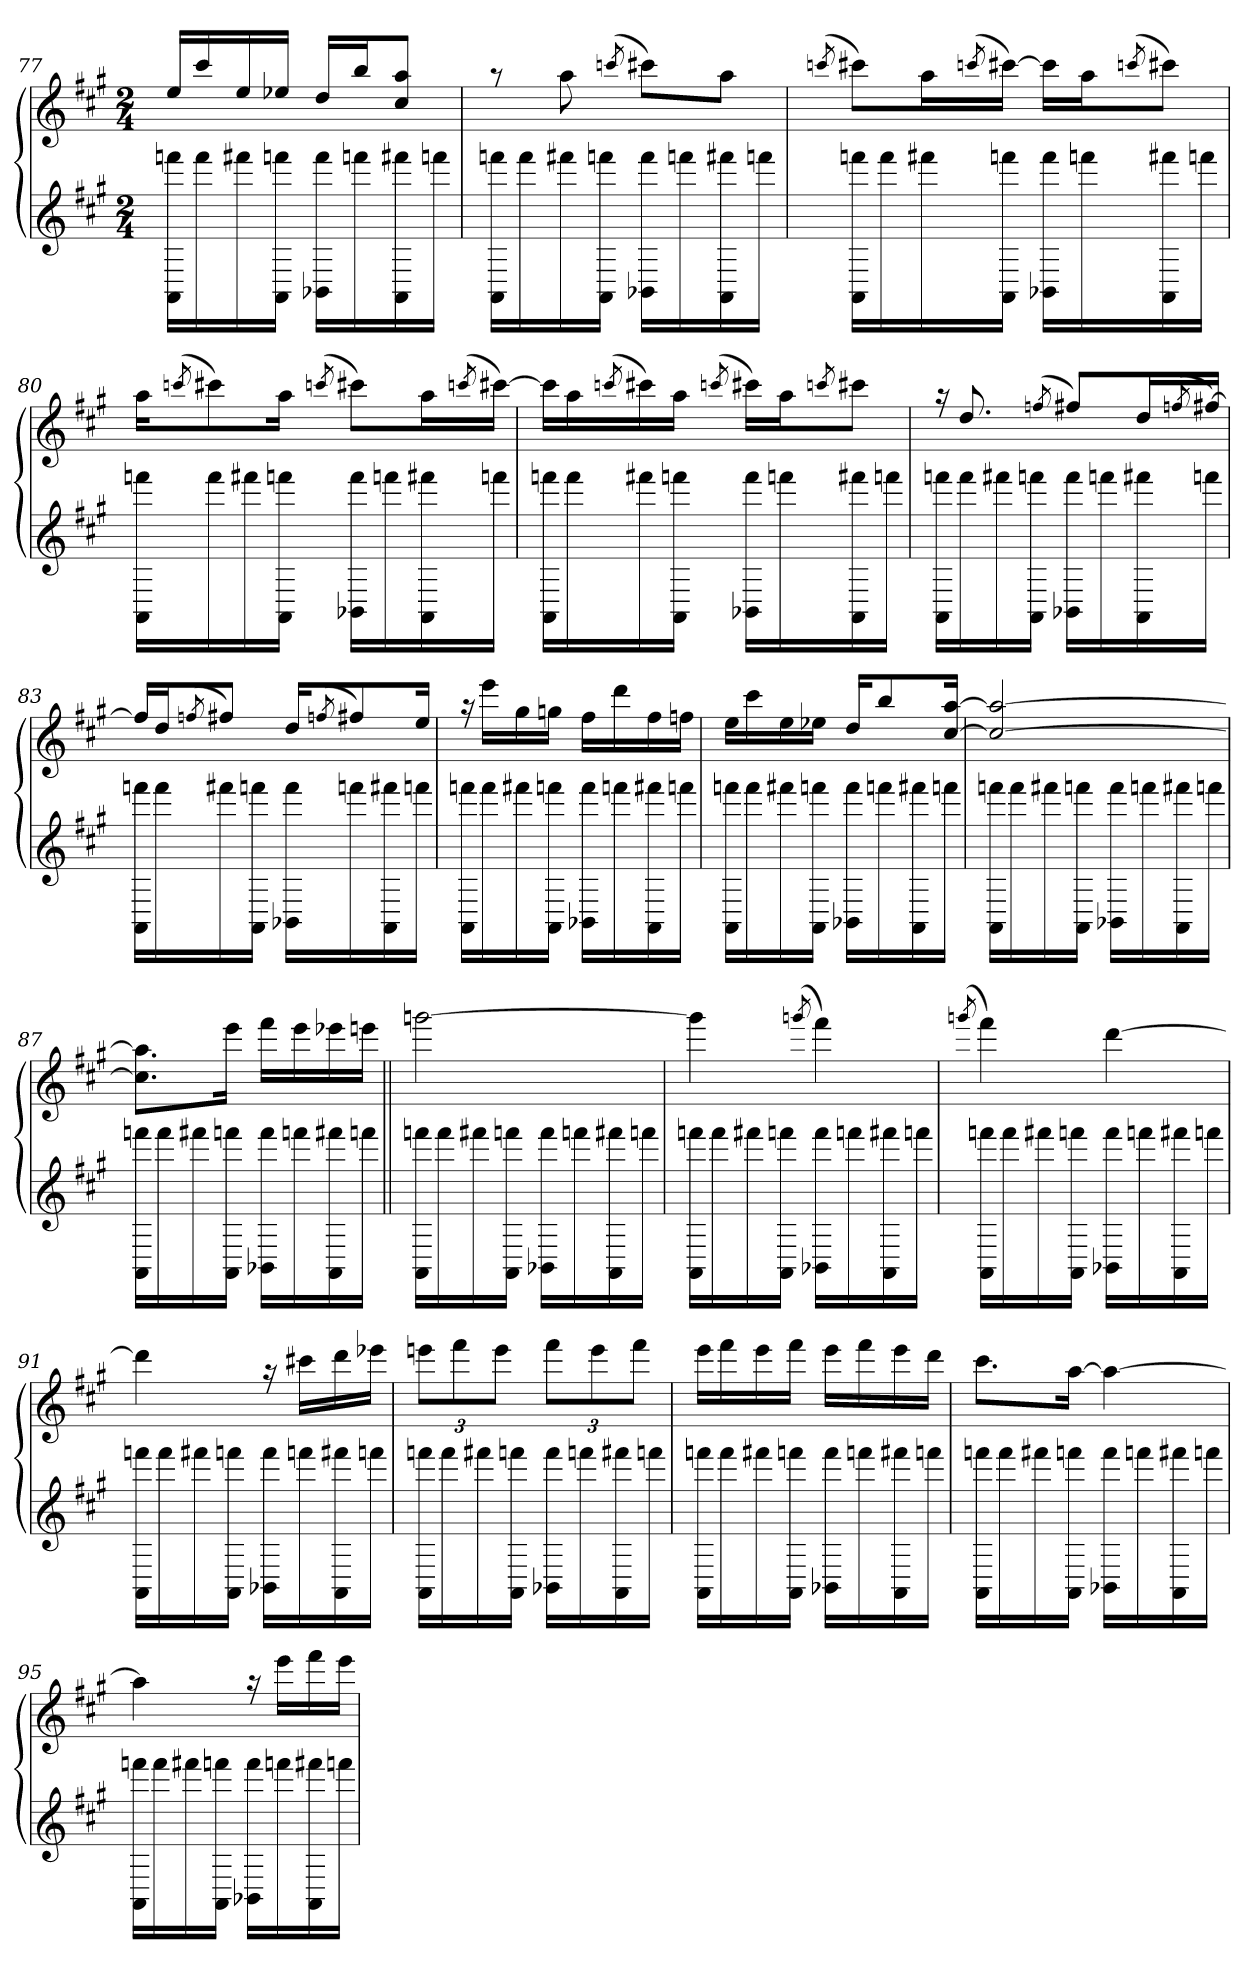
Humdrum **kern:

**kern	**kern
*part2	*part1
*staff2	*staff1
!!LO:LB:g=z
*clefG2	*clefG2
*k[f#c#g#]	*k[f#c#g#]
*A:	*A:
*M2/4	*M2/4
=77	=77
*	*^
16AA\ 16fffn\LL	16ee/LL	2ryy
16fff\	16ccc#/	.
16fff#X\	16ee/	.
16AA\ 16fffn\JJ	16ee-X/JJ	.
16BB-X\ 16fff\LL	16dd/LL	.
16fffn\	16bb/J	.
16AA\ 16fff#X\	8cc#/ 8aa/J	.
16fffn\JJ	.	.
=78	=78	=78
16AA\ 16fffn\LL	8raa	2ryy
16fff\	.	.
16fff#X\	8aa\	.
16AA\ 16fffn\JJ	.	.
.	(<8qcccn/	.
16BB-X\ 16fff\LL	8ccc#X\L)	.
16fffn\	.	.
16AA\ 16fff#X\	8aa\J	.
16fffn\JJ	.	.
=79	=79	=79
.	(<8qcccn/	.
16AA\ 16fffn\LL	8ccc#X\L)	2ryy
16fff\	.	.
16fff#X\	16aa\L	.
.	(<8qcccn/	.
16AA\ 16fffn\JJ	[<16ccc#X\JJ)	.
16BB-X\ 16fff\LL	16ccc#\LL]	.
16fffn\	16aa\J	.
.	(<8qcccn/	.
16AA\ 16fff#X\	8ccc#X\J)	.
16fffn\JJ	.	.
=80	=80	=80
16AA\ 16fffn\LL	16aa\KL	2ryy
.	(<8qcccn/	.
16fff\	8ccc#X\)	.
16fff#X\	.	.
16AA\ 16fffn\JJ	16aa\Jk	.
.	(<8qcccn/	.
16BB-X\ 16fff\LL	8ccc#X\L)	.
16fffn\	.	.
16AA\ 16fff#X\	16aa\L	.
.	(<8qcccn/	.
16fffn\JJ	[<16ccc#X\JJ)	.
=81	=81	=81
16AA\ 16fffn\LL	16ccc#\LL]	2ryy
16fff\	16aa\	.
.	(<8qcccn/	.
16fff#X\	16ccc#X\)	.
16AA\ 16fffn\JJ	16aa\JJ	.
.	(<8qcccn/	.
16BB-X\ 16fff\LL	16ccc#X\LL)	.
16fffn\	16aa\J	.
.	8qcccn/	.
16AA\ 16fff#X\	8ccc#X\J	.
16fffn\JJ	.	.
!!LO:LB:g=z	!!
=82	=82	=82
16AA\ 16fffn\LL	16raa	2ryy
16fff\	8.dd/	.
16fff#X\	.	.
16AA\ 16fffn\JJ	.	.
.	(<8qffn/	.
16BB-X\ 16fff\LL	8ff#X/L)	.
16fffn\	.	.
16AA\ 16fff#X\	16dd/L	.
.	(<8qffn/	.
16fffn\JJ	[>16ff#X/JJ)	.
=83	=83	=83
16AA\ 16fffn\LL	16ff#/LL]	2ryy
16fff\	16dd/J	.
.	(<8qffn/	.
16fff#X\	8ff#X/J)	.
16AA\ 16fffn\JJ	.	.
16BB-X\ 16fff\LL	16dd/KL	.
.	(<8qffn/	.
16fffn\	8ff#X/)	.
16AA\ 16fff#X\	.	.
16fffn\JJ	16ee/Jk	.
=84	=84	=84
16AA\ 16fffn\LL	16raa	2ryy
16fff\	16eee\LL	.
16fff#X\	16gg#\	.
16AA\ 16fffn\JJ	16ggn\JJ	.
16BB-X\ 16fff\LL	16ff#\LL	.
16fffn\	16ddd\	.
16AA\ 16fff#X\	16ff#\	.
16fffn\JJ	16ffn\JJ	.
=85	=85	=85
16AA\ 16fffn\LL	16ee\LL	2ryy
16fff\	16ccc#\	.
16fff#X\	16ee\	.
16AA\ 16fffn\JJ	16ee-X\JJ	.
16BB-X\ 16fff\LL	16dd/KL	.
16fffn\	8bb/	.
16AA\ 16fff#X\	.	.
16fffn\JJ	[>16cc#/ [>16aa/Jk	.
=86	=86	=86
16AA\ 16fffn\LL	2cc#/_ 2aa/_	2ryy
16fff\	.	.
16fff#X\	.	.
16AA\ 16fffn\JJ	.	.
16BB-X\ 16fff\LL	.	.
16fffn\	.	.
16AA\ 16fff#X\	.	.
16fffn\JJ	.	.
=87	=87	=87
16AA\ 16fffn\LL	8.cc#\] 8.aa\]L	2ryy
16fff\	.	.
16fff#X\	.	.
16AA\ 16fffn\JJ	16eee\Jk	.
16BB-X\ 16fff\LL	16fff#\LL	.
16fffn\	16eee\	.
16AA\ 16fff#X\	16eee-X\	.
16fffn\JJ	16eeen\JJ	.
!!LO:LB:g=z	!!
=88||	=88||	=88||
16AA\ 16fffn\LL	[<2gggn\	2ryy
16fff\	.	.
16fff#X\	.	.
16AA\ 16fffn\JJ	.	.
16BB-X\ 16fff\LL	.	.
16fffn\	.	.
16AA\ 16fff#X\	.	.
16fffn\JJ	.	.
=89	=89	=89
16AA\ 16fffn\LL	4gggn\]	2ryy
16fff\	.	.
16fff#X\	.	.
16AA\ 16fffn\JJ	.	.
.	(<8qggg/	.
16BB-X\ 16fff\LL	4fff#\)	.
16fffn\	.	.
16AA\ 16fff#X\	.	.
16fffn\JJ	.	.
=90	=90	=90
.	(<8qgggn/	.
16AA\ 16fffn\LL	4fff#\)	2ryy
16fff\	.	.
16fff#X\	.	.
16AA\ 16fffn\JJ	.	.
16BB-X\ 16fff\LL	[<4ddd\	.
16fffn\	.	.
16AA\ 16fff#X\	.	.
16fffn\JJ	.	.
=91	=91	=91
16AA\ 16fffn\LL	4ddd\]	2ryy
16fff\	.	.
16fff#X\	.	.
16AA\ 16fffn\JJ	.	.
16BB-X\ 16fff\LL	16raa	.
16fffn\	16ccc#X\LL	.
16AA\ 16fff#X\	16ddd\	.
16fffn\JJ	16eee-X\JJ	.
=92	=92	=92
16AA\ 16fffn\LL	12eeen\L	2ryy
16fff\	.	.
.	12fff#\	.
16fff#X\	.	.
.	12eee\J	.
16AA\ 16fffn\JJ	.	.
16BB-X\ 16fff\LL	12fff#\L	.
16fffn\	.	.
.	12eee\	.
16AA\ 16fff#X\	.	.
.	12fff#\J	.
16fffn\JJ	.	.
=93	=93	=93
16AA\ 16fffn\LL	16eee\LL	2ryy
16fff\	16fff#\	.
16fff#X\	16eee\	.
16AA\ 16fffn\JJ	16fff#\JJ	.
16BB-X\ 16fff\LL	16eee\LL	.
16fffn\	16fff#\	.
16AA\ 16fff#X\	16eee\	.
16fffn\JJ	16ddd\JJ	.
!!LO:LB:g=z	!!
=94	=94	=94
16AA\ 16fffn\LL	8.ccc#\L	2ryy
16fff\	.	.
16fff#X\	.	.
16AA\ 16fffn\JJ	[<16aa\Jk	.
16BB-X\ 16fff\LL	4aa\_	.
16fffn\	.	.
16AA\ 16fff#X\	.	.
16fffn\JJ	.	.
=95	=95	=95
16AA\ 16fffn\LL	4aa\]	2ryy
16fff\	.	.
16fff#X\	.	.
16AA\ 16fffn\JJ	.	.
16BB-X\ 16fff\LL	16raa	.
16fffn\	16eee\LL	.
16AA\ 16fff#X\	16fff#\	.
16fffn\JJ	16eee\JJ	.
*	*v	*v
=	=
*-	*-
